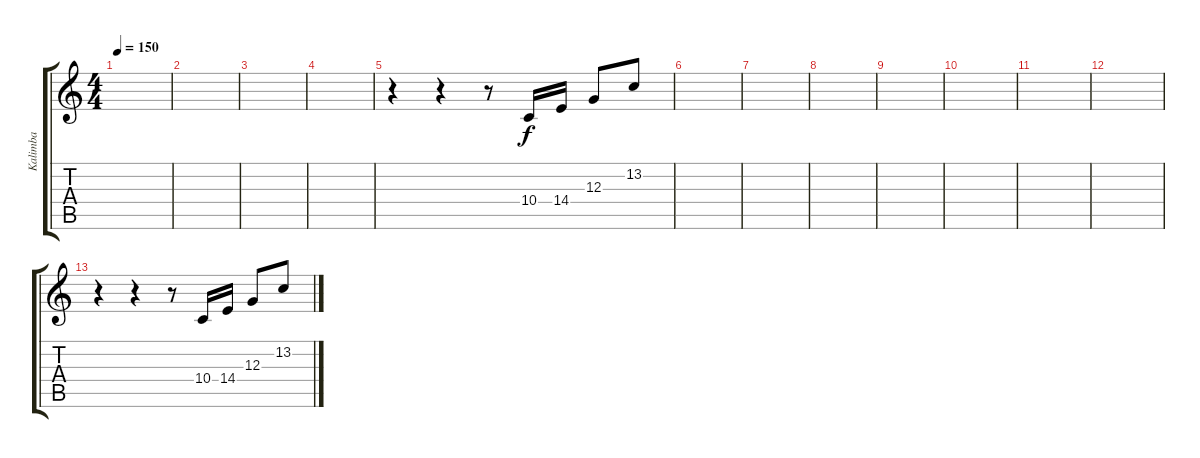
\track ("Kalimba" "Kalimba") {instrument kalimba}
\staff {score tabs}
\tuning (E4 B3 G3 D3 A2 E2) {hide}
\ts (4 4)
\tempo 150
\clef g2
\ks c
|
|
|
|
r.4 r.4 r.8 10.4.16 14.4.16 12.3.8 13.2.8 |
|
|
|
|
|
|
|
r.4 r.4 r.8 10.4.16 14.4.16 12.3.8 13.2.8
